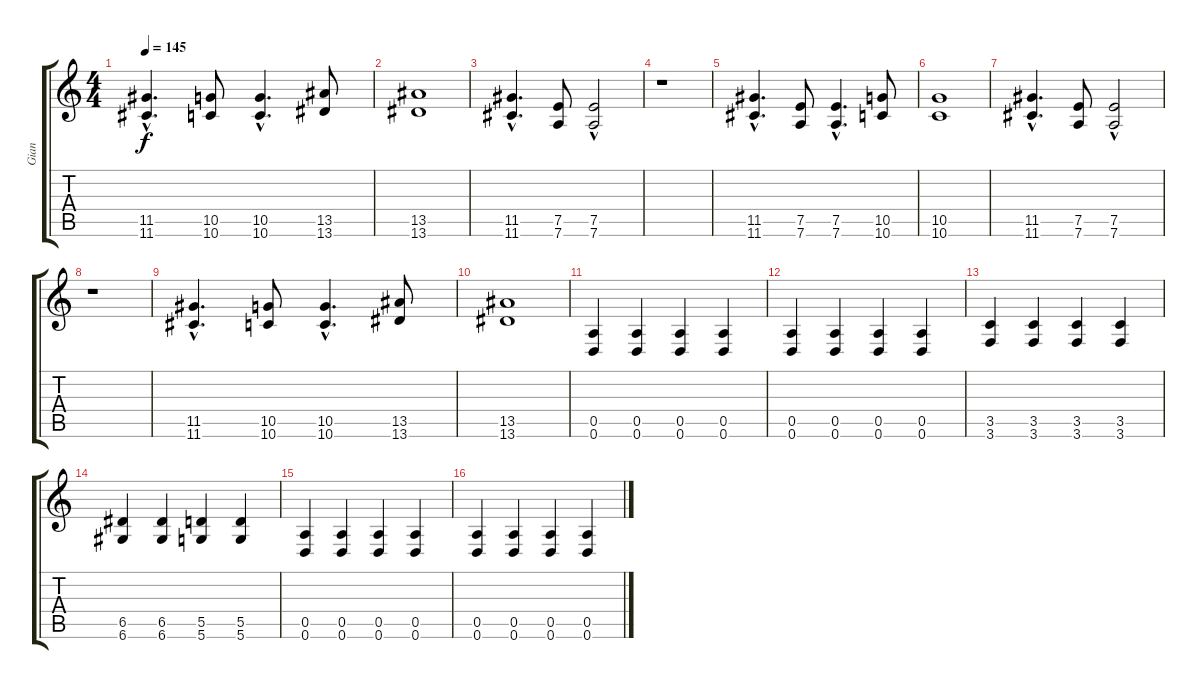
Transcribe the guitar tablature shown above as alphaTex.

\track ("Gian" "Gian") {instrument distortionguitar}
\staff {score tabs}
\tuning (E4 B3 G3 D3 A2 D2) {hide}
\ts (4 4)
\tempo 145
\clef g2
\ks c
(11.5{hac} 11.6{hac}).4{d dy f} (10.5 10.6).8 (10.5{hac} 10.6{hac}).4{d} (13.5 13.6).8 |
(13.5 13.6).1 |
(11.5{hac} 11.6{hac}).4{d} (7.5 7.6).8 (7.5{hac} 7.6{hac}).2 |
r.1 |
(11.5{hac} 11.6{hac}).4{d} (7.5 7.6).8 (7.5{hac} 7.6{hac}).4{d} (10.5 10.6).8 |
(10.5 10.6).1 |
(11.5{hac} 11.6{hac}).4{d} (7.5 7.6).8 (7.5{hac} 7.6{hac}).2 |
r.1 |
(11.5{hac} 11.6{hac}).4{d} (10.5 10.6).8 (10.5{hac} 10.6{hac}).4{d} (13.5 13.6).8 |
(13.5 13.6).1 |
(0.5 0.6).4 (0.5 0.6).4 (0.5 0.6).4 (0.5 0.6).4 |
(0.5 0.6).4 (0.5 0.6).4 (0.5 0.6).4 (0.5 0.6).4 |
(3.5 3.6).4 (3.5 3.6).4 (3.5 3.6).4 (3.5 3.6).4 |
(6.5 6.6).4 (6.5 6.6).4 (5.5 5.6).4 (5.5 5.6).4 |
(0.5 0.6).4 (0.5 0.6).4 (0.5 0.6).4 (0.5 0.6).4 |
(0.5 0.6).4 (0.5 0.6).4 (0.5 0.6).4 (0.5 0.6).4
